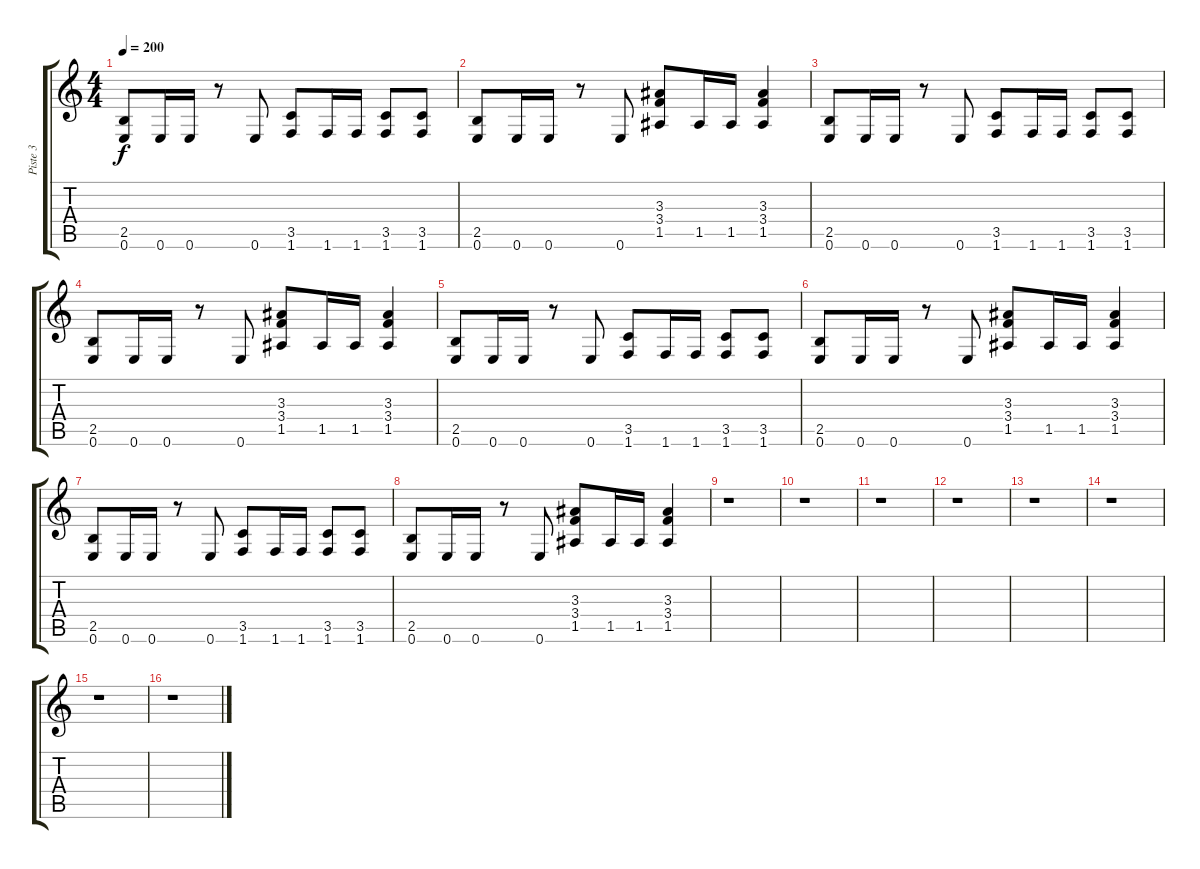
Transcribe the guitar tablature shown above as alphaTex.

\track ("Piste 3" "Piste 3") {instrument acousticguitarsteel}
\staff {score tabs}
\tuning (E4 B3 G3 D3 A2 E2) {hide}
\ts (4 4)
\tempo 200
\clef g2
\ks c
(2.5 0.6).8{dy f instrument distortionguitar} 0.6.16 0.6.16 r.8 0.6.8 (3.5 1.6).8 1.6.16 1.6.16 (3.5 1.6).8 (3.5 1.6).8 |
(2.5 0.6).8 0.6.16 0.6.16 r.8 0.6.8 (3.3 3.4 1.5).8 1.5.16 1.5.16 (3.3 3.4 1.5).4 |
(2.5 0.6).8 0.6.16 0.6.16 r.8 0.6.8 (3.5 1.6).8 1.6.16 1.6.16 (3.5 1.6).8 (3.5 1.6).8 |
(2.5 0.6).8 0.6.16 0.6.16 r.8 0.6.8 (3.3 3.4 1.5).8 1.5.16 1.5.16 (3.3 3.4 1.5).4 |
(2.5 0.6).8 0.6.16 0.6.16 r.8 0.6.8 (3.5 1.6).8 1.6.16 1.6.16 (3.5 1.6).8 (3.5 1.6).8 |
(2.5 0.6).8 0.6.16 0.6.16 r.8 0.6.8 (3.3 3.4 1.5).8 1.5.16 1.5.16 (3.3 3.4 1.5).4 |
(2.5 0.6).8 0.6.16 0.6.16 r.8 0.6.8 (3.5 1.6).8 1.6.16 1.6.16 (3.5 1.6).8 (3.5 1.6).8 |
(2.5 0.6).8 0.6.16 0.6.16 r.8 0.6.8 (3.3 3.4 1.5).8 1.5.16 1.5.16 (3.3 3.4 1.5).4 |
r.1 |
r.1 |
r.1 |
r.1 |
r.1 |
r.1 |
r.1 |
r.1
